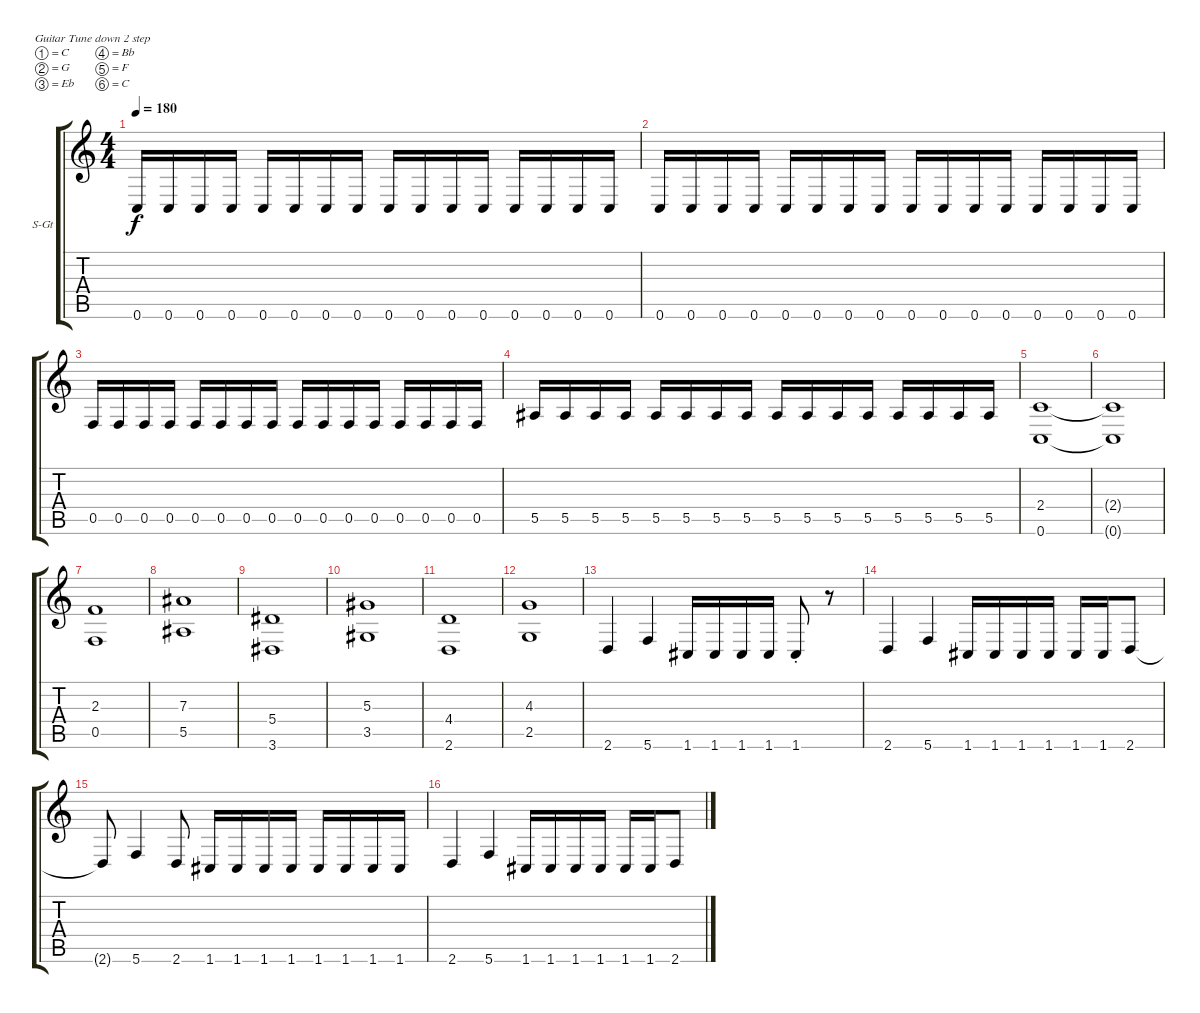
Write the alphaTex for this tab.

\bracketExtendMode groupsimilarinstruments
\firstSystemTrackNameOrientation horizontal
\otherSystemsTrackNameOrientation horizontal
\track ("Guitar 1" "S-Gt") {instrument acousticguitarsteel}
\staff {score tabs}
\tuning (C4 G3 Eb3 Bb2 F2 C2)
\ts (4 4)
\tempo 180
\clef g2
\ks c
0.6.16{dy f} 0.6.16 0.6.16 0.6.16 0.6.16 0.6.16 0.6.16 0.6.16 0.6.16 0.6.16 0.6.16 0.6.16 0.6.16 0.6.16 0.6.16 0.6.16 |
0.6.16 0.6.16 0.6.16 0.6.16 0.6.16 0.6.16 0.6.16 0.6.16 0.6.16 0.6.16 0.6.16 0.6.16 0.6.16 0.6.16 0.6.16 0.6.16 |
0.5.16 0.5.16 0.5.16 0.5.16 0.5.16 0.5.16 0.5.16 0.5.16 0.5.16 0.5.16 0.5.16 0.5.16 0.5.16 0.5.16 0.5.16 0.5.16 |
5.5.16 5.5.16 5.5.16 5.5.16 5.5.16 5.5.16 5.5.16 5.5.16 5.5.16 5.5.16 5.5.16 5.5.16 5.5.16 5.5.16 5.5.16 5.5.16 |
(0.6 2.4).1 |
(0.6{t} 2.4{t}).1 |
(0.5 2.3).1 |
(5.5 7.3).1 |
(3.6 5.4).1 |
(3.5 5.3).1 |
(2.6 4.4).1 |
(2.5 4.3).1 |
2.6.4 5.6.4 1.6.16 1.6.16 1.6.16 1.6.16 1.6{st}.8 r.8 |
2.6.4 5.6.4 1.6.16 1.6.16 1.6.16 1.6.16 1.6.16 1.6.16 2.6.8 |
2.6{t}.8 5.6.4 2.6.8 1.6.16 1.6.16 1.6.16 1.6.16 1.6.16 1.6.16 1.6.16 1.6.16 |
2.6.4 5.6.4 1.6.16 1.6.16 1.6.16 1.6.16 1.6.16 1.6.16 2.6.8
